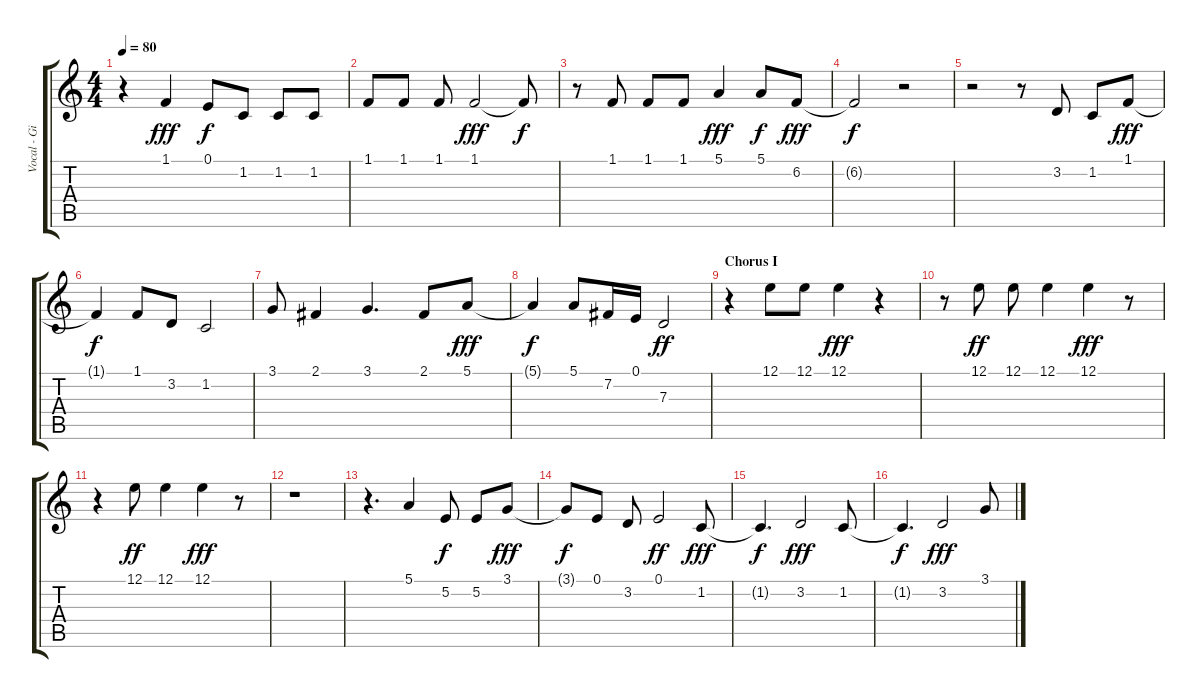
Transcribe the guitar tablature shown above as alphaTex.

\track ("Vocal - Gillan" "Vocal - Gi") {instrument voiceoohs}
\staff {score tabs}
\tuning (E4 B3 G3 D3 A2 E2) {hide}
\ts (4 4)
\tempo 80
\clef g2
\ks c
r.4{dy fff} 1.1.4 0.1.8{dy f} 1.2.8 1.2.8 1.2.8 |
1.1.8 1.1.8 1.1.8 1.1.2{dy fff} 1.1{t}.8{dy f} |
r.8 1.1.8 1.1.8 1.1.8 5.1.4{dy fff} 5.1.8{dy f} 6.2.8{dy fff} |
6.2{t}.2{dy f} r.2 |
r.2 r.8 3.2.8 1.2.8 1.1.8{dy fff} |
1.1{t}.4{dy f} 1.1.8 3.2.8 1.2.2 |
3.1.8 2.1.4 3.1.4{d} 2.1.8 5.1.8{dy fff} |
5.1{t}.4{dy f} 5.1.8 7.2.16 0.1.16 7.3.2{dy ff} |
\section ("" "Chorus I")
r.4 12.1.8 12.1.8 12.1.4{dy fff} r.4 |
r.8 12.1.8{dy ff} 12.1.8 12.1.4 12.1.4{dy fff} r.8 |
r.4 12.1.8{dy ff} 12.1.4 12.1.4{dy fff} r.8 |
r.1 |
r.4{d} 5.1.4 5.2.8{dy f} 5.2.8 3.1.8{dy fff} |
3.1{t}.8{dy f} 0.1.8 3.2.8 0.1.2{dy ff} 1.2.8{dy fff} |
1.2{t}.4{d dy f} 3.2.2{dy fff} 1.2.8 |
1.2{t}.4{d dy f} 3.2.2{dy fff} 3.1.8
